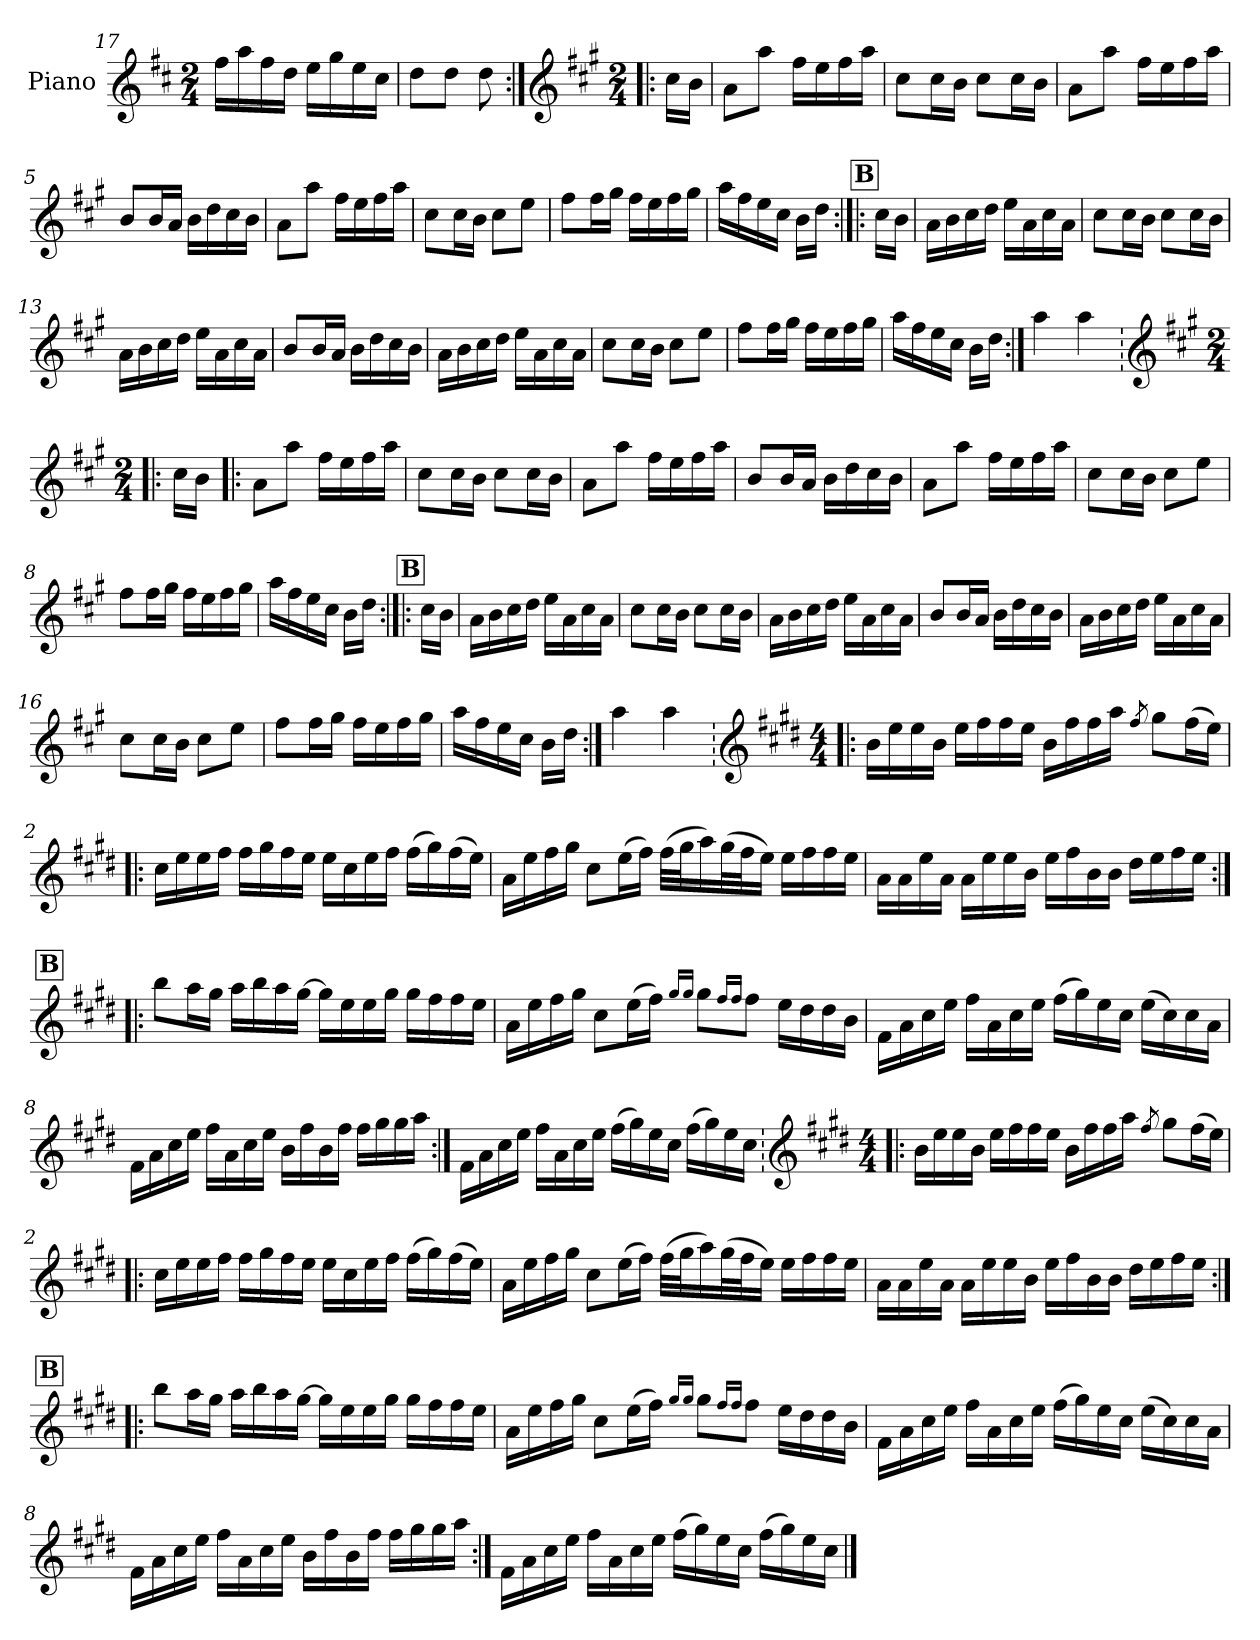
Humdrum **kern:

**kern
*part1
*staff1
*I"Piano
*I'Pno.
*clefG2
*k[f#c#]
*M2/4
=17
16ff#\LL
16aa\
16ff#\
16dd\JJ
16ee\LL
16gg\
16ee\
16cc#\JJ
=18
8dd\L
8dd\J
8dd\
=1:|!|:
!!LO:REH:place=s1:a:B:fs=14:t=A:qo=0.25
*clefG2
*k[f#c#g#]
*M2/4
*MM116
16cc#\LL
16b\JJ
=2
8a\L
8aa\J
16ff#\LL
16ee\
16ff#\
16aa\JJ
=3
8cc#\L
16cc#\L
16b\JJ
8cc#\L
16cc#\L
16b\JJ
=4
8a\L
8aa\J
16ff#\LL
16ee\
16ff#\
16aa\JJ
=5
8b/L
16b/L
16a/JJ
16b\LL
16dd\
16cc#\
16b\JJ
!!LO:LB:g=z
=6
8a\L
8aa\J
16ff#\LL
16ee\
16ff#\
16aa\JJ
=7
8cc#\L
16cc#\L
16b\JJ
8cc#\L
8ee\J
=8
8ff#\L
16ff#\L
16gg#\JJ
16ff#\LL
16ee\
16ff#\
16gg#\JJ
=9
16aa\LL
16ff#\
16ee\
16cc#\JJ
16b\LL
16dd\JJ
!!LO:LB:g=z
!!LO:REH:place=s1:a:B:fs=14:t=B
=10:|!|:
16cc#\LL
16b\JJ
=11
16a\LL
16b\
16cc#\
16dd\JJ
16ee\LL
16a\
16cc#\
16a\JJ
=12
8cc#\L
16cc#\L
16b\JJ
8cc#\L
16cc#\L
16b\JJ
=13
16a\LL
16b\
16cc#\
16dd\JJ
16ee\LL
16a\
16cc#\
16a\JJ
=14
8b/L
16b/L
16a/JJ
16b\LL
16dd\
16cc#\
16b\JJ
!!LO:LB:g=z
=15
16a\LL
16b\
16cc#\
16dd\JJ
16ee\LL
16a\
16cc#\
16a\JJ
=16
8cc#\L
16cc#\L
16b\JJ
8cc#\L
8ee\J
=17
8ff#\L
16ff#\L
16gg#\JJ
16ff#\LL
16ee\
16ff#\
16gg#\JJ
=18
16aa\LL
16ff#\
16ee\
16cc#\JJ
16b\LL
16dd\JJ
=19:|!
4aa\
4aa\
=1|!:
!!LO:REH:place=s1:a:B:fs=14:t=A:qo=0.25
*clefG2
*k[f#c#g#]
*M2/4
*MM116
16cc#\LL
16b\JJ
=2
8a\L
8aa\J
16ff#\LL
16ee\
16ff#\
16aa\JJ
=3
8cc#\L
16cc#\L
16b\JJ
8cc#\L
16cc#\L
16b\JJ
=4
8a\L
8aa\J
16ff#\LL
16ee\
16ff#\
16aa\JJ
=5
8b/L
16b/L
16a/JJ
16b\LL
16dd\
16cc#\
16b\JJ
!!LO:LB:g=z
=6
8a\L
8aa\J
16ff#\LL
16ee\
16ff#\
16aa\JJ
=7
8cc#\L
16cc#\L
16b\JJ
8cc#\L
8ee\J
=8
8ff#\L
16ff#\L
16gg#\JJ
16ff#\LL
16ee\
16ff#\
16gg#\JJ
=9
16aa\LL
16ff#\
16ee\
16cc#\JJ
16b\LL
16dd\JJ
!!LO:LB:g=z
!!LO:REH:place=s1:a:B:fs=14:t=B
=10:|!|:
16cc#\LL
16b\JJ
=11
16a\LL
16b\
16cc#\
16dd\JJ
16ee\LL
16a\
16cc#\
16a\JJ
=12
8cc#\L
16cc#\L
16b\JJ
8cc#\L
16cc#\L
16b\JJ
=13
16a\LL
16b\
16cc#\
16dd\JJ
16ee\LL
16a\
16cc#\
16a\JJ
=14
8b/L
16b/L
16a/JJ
16b\LL
16dd\
16cc#\
16b\JJ
!!LO:LB:g=z
=15
16a\LL
16b\
16cc#\
16dd\JJ
16ee\LL
16a\
16cc#\
16a\JJ
=16
8cc#\L
16cc#\L
16b\JJ
8cc#\L
8ee\J
=17
8ff#\L
16ff#\L
16gg#\JJ
16ff#\LL
16ee\
16ff#\
16gg#\JJ
=18
16aa\LL
16ff#\
16ee\
16cc#\JJ
16b\LL
16dd\JJ
=19:|!
4aa\
4aa\
=1|!:
!!LO:REH:place=s1:a:B:fs=14:t=A
*clefG2
*k[f#c#g#d#]
*M4/4
*MM116
16b\LL
16ee\
16ee\
16b\JJ
16ee\LL
16ff#\
16ff#\
16ee\JJ
16b\LL
16ff#\
16ff#\
16aa\JJ
8qff#/
8gg#\L
(16ff#\L
16ee\JJ)
=2
16cc#\LL
16ee\
16ee\
16ff#\JJ
16ff#\LL
16gg#\
16ff#\
16ee\JJ
16ee\LL
16cc#\
16ee\
16ff#\JJ
(16ff#\LL
16gg#\)
(16ff#\
16ee\JJ)
!!LO:LB:g=z
=3
16a\LL
16ee\
16ff#\
16gg#\JJ
8cc#\L
(16ee\L
16ff#\JJ)
(32ff#\LLL
32gg#\J
16aa\)
(32gg#\L
32ff#\J
16ee\JJ)
16ee\LL
16ff#\
16ff#\
16ee\JJ
=4
16a\LL
16a\
16ee\
16a\JJ
16a\LL
16ee\
16ee\
16b\JJ
16ee\LL
16ff#\
16b\
16b\JJ
16dd#\LL
16ee\
16ff#\
16ee\JJ
!!LO:LB:g=z
!!LO:REH:place=s1:a:B:fs=14:t=B
=5:|!|:
8bb\L
16aa\L
16gg#\JJ
16aa\LL
16bb\
16aa\
[16gg#\JJ
16gg#\LL]
16ee\
16ee\
16gg#\JJ
16gg#\LL
16ff#\
16ff#\
16ee\JJ
=6
16a\LL
16ee\
16ff#\
16gg#\JJ
8cc#\L
(16ee\L
16ff#\JJ)
16qgg#/LL
16qgg#/JJ
8gg#\L
16qff#/LL
16qff#/JJ
8ff#\J
16ee\LL
16dd#\
16dd#\
16b\JJ
!!LO:LB:g=z
=7
16f#\LL
16a\
16cc#\
16ee\JJ
16ff#\LL
16a\
16cc#\
16ee\JJ
(16ff#\LL
16gg#\)
16ee\
16cc#\JJ
(16ee\LL
16cc#\)
16cc#\
16a\JJ
=8
16f#\LL
16a\
16cc#\
16ee\JJ
16ff#\LL
16a\
16cc#\
16ee\JJ
16b\LL
16ff#\
16b\
16ff#\JJ
16ff#\LL
16gg#\
16gg#\
16aa\JJ
=9:|!
16f#\LL
16a\
16cc#\
16ee\JJ
16ff#\LL
16a\
16cc#\
16ee\JJ
(16ff#\LL
16gg#\)
16ee\
16cc#\JJ
(16ff#\LL
16gg#\)
16ee\
16cc#\JJ
=1|!:
!!LO:REH:place=s1:a:B:fs=14:t=A
*clefG2
*k[f#c#g#d#]
*M4/4
*MM116
16b\LL
16ee\
16ee\
16b\JJ
16ee\LL
16ff#\
16ff#\
16ee\JJ
16b\LL
16ff#\
16ff#\
16aa\JJ
8qff#/
8gg#\L
(16ff#\L
16ee\JJ)
=2
16cc#\LL
16ee\
16ee\
16ff#\JJ
16ff#\LL
16gg#\
16ff#\
16ee\JJ
16ee\LL
16cc#\
16ee\
16ff#\JJ
(16ff#\LL
16gg#\)
(16ff#\
16ee\JJ)
!!LO:LB:g=z
=3
16a\LL
16ee\
16ff#\
16gg#\JJ
8cc#\L
(16ee\L
16ff#\JJ)
(32ff#\LLL
32gg#\J
16aa\)
(32gg#\L
32ff#\J
16ee\JJ)
16ee\LL
16ff#\
16ff#\
16ee\JJ
=4
16a\LL
16a\
16ee\
16a\JJ
16a\LL
16ee\
16ee\
16b\JJ
16ee\LL
16ff#\
16b\
16b\JJ
16dd#\LL
16ee\
16ff#\
16ee\JJ
!!LO:LB:g=z
!!LO:REH:place=s1:a:B:fs=14:t=B
=5:|!|:
8bb\L
16aa\L
16gg#\JJ
16aa\LL
16bb\
16aa\
[16gg#\JJ
16gg#\LL]
16ee\
16ee\
16gg#\JJ
16gg#\LL
16ff#\
16ff#\
16ee\JJ
=6
16a\LL
16ee\
16ff#\
16gg#\JJ
8cc#\L
(16ee\L
16ff#\JJ)
16qgg#/LL
16qgg#/JJ
8gg#\L
16qff#/LL
16qff#/JJ
8ff#\J
16ee\LL
16dd#\
16dd#\
16b\JJ
!!LO:LB:g=z
=7
16f#\LL
16a\
16cc#\
16ee\JJ
16ff#\LL
16a\
16cc#\
16ee\JJ
(16ff#\LL
16gg#\)
16ee\
16cc#\JJ
(16ee\LL
16cc#\)
16cc#\
16a\JJ
=8
16f#\LL
16a\
16cc#\
16ee\JJ
16ff#\LL
16a\
16cc#\
16ee\JJ
16b\LL
16ff#\
16b\
16ff#\JJ
16ff#\LL
16gg#\
16gg#\
16aa\JJ
=9:|!
16f#\LL
16a\
16cc#\
16ee\JJ
16ff#\LL
16a\
16cc#\
16ee\JJ
(16ff#\LL
16gg#\)
16ee\
16cc#\JJ
(16ff#\LL
16gg#\)
16ee\
16cc#\JJ
==
*-
